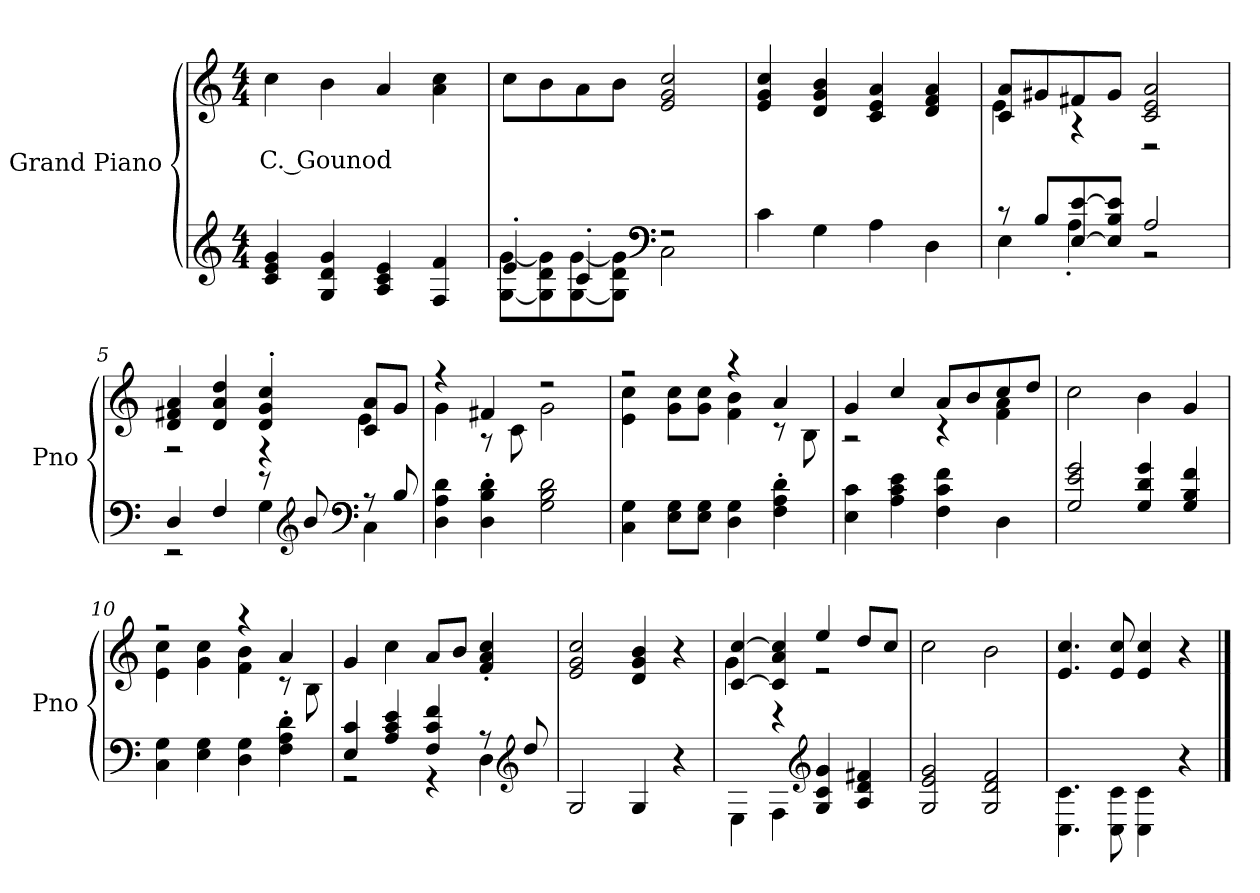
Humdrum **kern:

**kern	**kern	**text
*part1	*part1	*part1
*staff2	*staff1	*staff1
*I"Grand Piano	*	*
*I'Pno	*	*
*clefG2	*clefG2	*
*k[]	*k[]	*
*M4/4	*M4/4	*
*MM100	*MM100	*
=1	=1	=1
!	!	!LO:LY:b
4c/ 4e/ 4g/	4cc\	C. Gounod
4G/ 4d/ 4g/	4b\	.
4A/ 4c/ 4e/	4a/	.
4F/ 4f/	4a\ 4cc\	.
=2	=2	=2
*^	*	*
4e'/	[8G\ [8g\L	8cc\L	.
.	8G\] 8d\ 8g\]	8b\	.
4c'/	[8G\ [8g\	8a\	.
.	8G\] 8d\ 8g\]J	8b\J	.
*clefF4	*	*	*
2r	2C\	2e/ 2g/ 2cc/	.
*v	*v	*	*
=3	=3	=3
4c\	4e/ 4g/ 4cc/	.
4G\	4d/ 4g/ 4b/	.
4A\	4c/ 4e/ 4a/	.
4D\	4d/ 4f/ 4a/	.
=4	=4	=4
*^	*^	*
8r	4E\	8c/ 8a/L	4e\	.
8B/L	.	8g#X/	.	.
[8E/ [8e/	4A'\	8f#X/	4r	.
8E/] 8B/ 8e/]J	.	8g#/J	.	.
2A/	2r	2c/ 2e/ 2a/	2r	.
=5	=5	=5	=5	=5
4D/	2r	4d/ 4f#X/ 4a/	2r	.
4F/	.	4d/ 4a/ 4dd/	.	.
8r	4G\	4d/' 4g/' 4cc/'	4r	.
*clefG2	*	*	*	*
8b/	.	.	.	.
*clefF4	*	*	*	*
8r	4C\	8c/ 8a/L	4e\	.
8B/	.	8g/J	.	.
*v	*v	*	*	*
!!LO:LB:g=z	!!
=6	=6	=6	=6
4D\ 4A\ 4d\	4r	4g\	.
4D\' 4B\' 4d\'	4f#X/	8r	.
.	.	8c\	.
2G\ 2B\ 2d\	2r	2g\	.
=7	=7	=7	=7
4C\ 4G\	2r	4e\ 4cc\	.
8E\ 8G\L	.	8g\ 8cc\L	.
8E\ 8G\J	.	8g\ 8cc\J	.
4D\ 4G\	4r	4f\ 4b\	.
4F\' 4A\' 4d\'	4a/	8r	.
.	.	8B\	.
=8	=8	=8	=8
4E\ 4c\	4g/	2r	.
4A\ 4c\ 4e\	4cc/	.	.
4F\ 4c\ 4f\	8a/L	4r	.
.	8b/	.	.
4D\	8cc/	4f\ 4a\	.
.	8dd/J	.	.
*	*v	*v	*
=9	=9	=9
2G/ 2e/ 2g/	2cc\	.
4G/ 4d/ 4g/	4b\	.
4G/ 4B/ 4f/	4g/	.
=10	=10	=10
*	*^	*
4C\ 4G\	2r	4e\ 4cc\	.
4E\ 4G\	.	4g\ 4cc\	.
4D\ 4G\	4r	4f\ 4b\	.
4F\' 4A\' 4d\'	4a/	8r	.
.	.	8B\	.
*	*v	*v	*
=11	=11	=11
*^	*	*
4E/ 4c/	2r	4g/	.
4A/ 4c/ 4e/	.	4cc\	.
4F/ 4c/ 4f/	4r	8a/L	.
.	.	8b/J	.
8r	4D\	4f/' 4a/' 4cc/'	.
*clefG2	*	*	*
8dd/	.	.	.
*v	*v	*	*
=12	=12	=12
2G/	2e/ 2g/ 2cc/	.
4G/	4d/ 4g/ 4b/	.
4r	4r	.
!!LO:LB:g=z
=13	=13	=13
*	*^	*
4E\	[4c/ [4cc/	4g\	.
4F\	4c/] 4a/ 4cc/]	4r	.
*clefG2	*	*	*
4G/ 4c/ 4g/	4ee/	2r	.
4A/ 4d/ 4f#X/	8dd/L	.	.
.	8cc/J	.	.
*	*v	*v	*
=14	=14	=14
2G/ 2e/ 2g/	2cc\	.
2G/ 2d/ 2f/	2b\	.
=15	=15	=15
4.C\ 4.c\	4.e/ 4.cc/	.
8C\ 8c\	8e/ 8cc/	.
4C\ 4c\	4e/ 4cc/	.
4r	4r	.
==	==	==
*-	*-	*-
